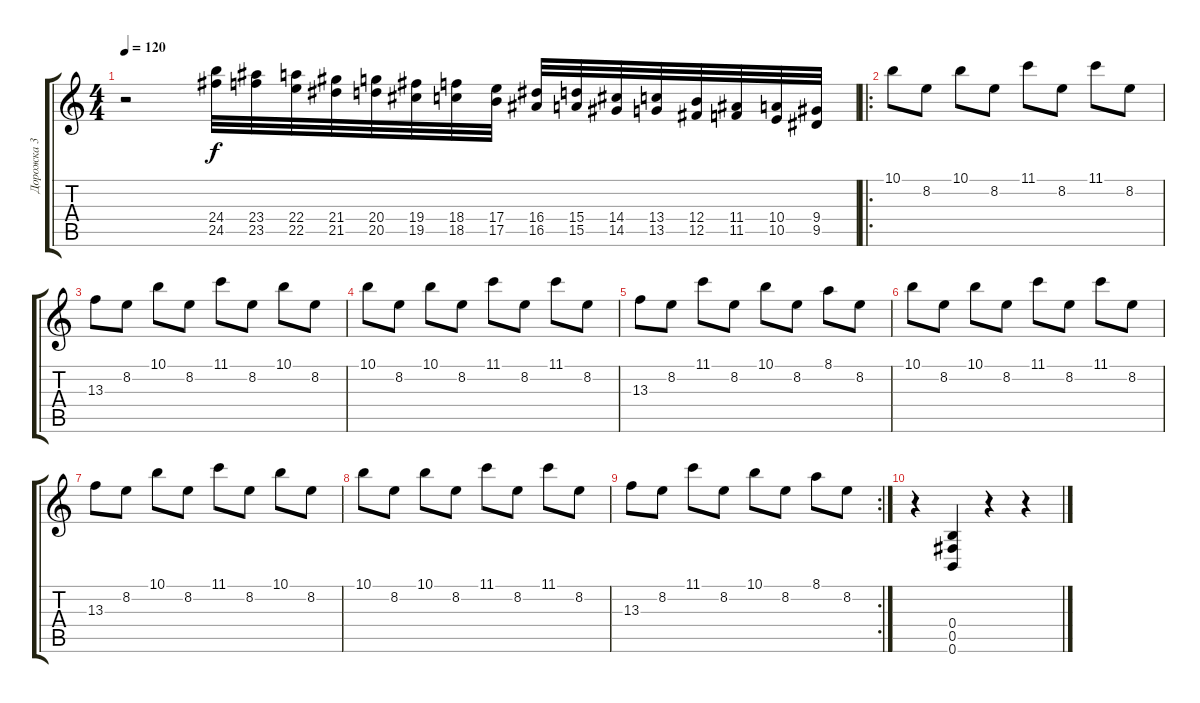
\track ("Дорожка 3" "Дорожка 3") {instrument distortionguitar}
\staff {score tabs}
\tuning (Db4 Ab3 E3 B2 Gb2 B1) {hide}
\ts (4 4)
\tempo 120
\clef g2
\ks c
r.2{dy f} (24.4 24.5).32 (23.4 23.5).32 (22.4 22.5).32 (21.4 21.5).32 (20.4 20.5).32 (19.4 19.5).32 (18.4 18.5).32 (17.4 17.5).32 (16.4 16.5).32 (15.4 15.5).32 (14.4 14.5).32 (13.4 13.5).32 (12.4 12.5).32 (11.4 11.5).32 (10.4 10.5).32 (9.4 9.5).32 |
\ro
10.1.8 8.2.8 10.1.8 8.2.8 11.1.8 8.2.8 11.1.8 8.2.8 |
13.3.8 8.2.8 10.1.8 8.2.8 11.1.8 8.2.8 10.1.8 8.2.8 |
10.1.8 8.2.8 10.1.8 8.2.8 11.1.8 8.2.8 11.1.8 8.2.8 |
13.3.8 8.2.8 11.1.8 8.2.8 10.1.8 8.2.8 8.1.8 8.2.8 |
10.1.8 8.2.8 10.1.8 8.2.8 11.1.8 8.2.8 11.1.8 8.2.8 |
13.3.8 8.2.8 10.1.8 8.2.8 11.1.8 8.2.8 10.1.8 8.2.8 |
10.1.8 8.2.8 10.1.8 8.2.8 11.1.8 8.2.8 11.1.8 8.2.8 |
\rc 2
13.3.8 8.2.8 11.1.8 8.2.8 10.1.8 8.2.8 8.1.8 8.2.8 |
r.4 (0.4 0.5 0.6).4 r.4 r.4
